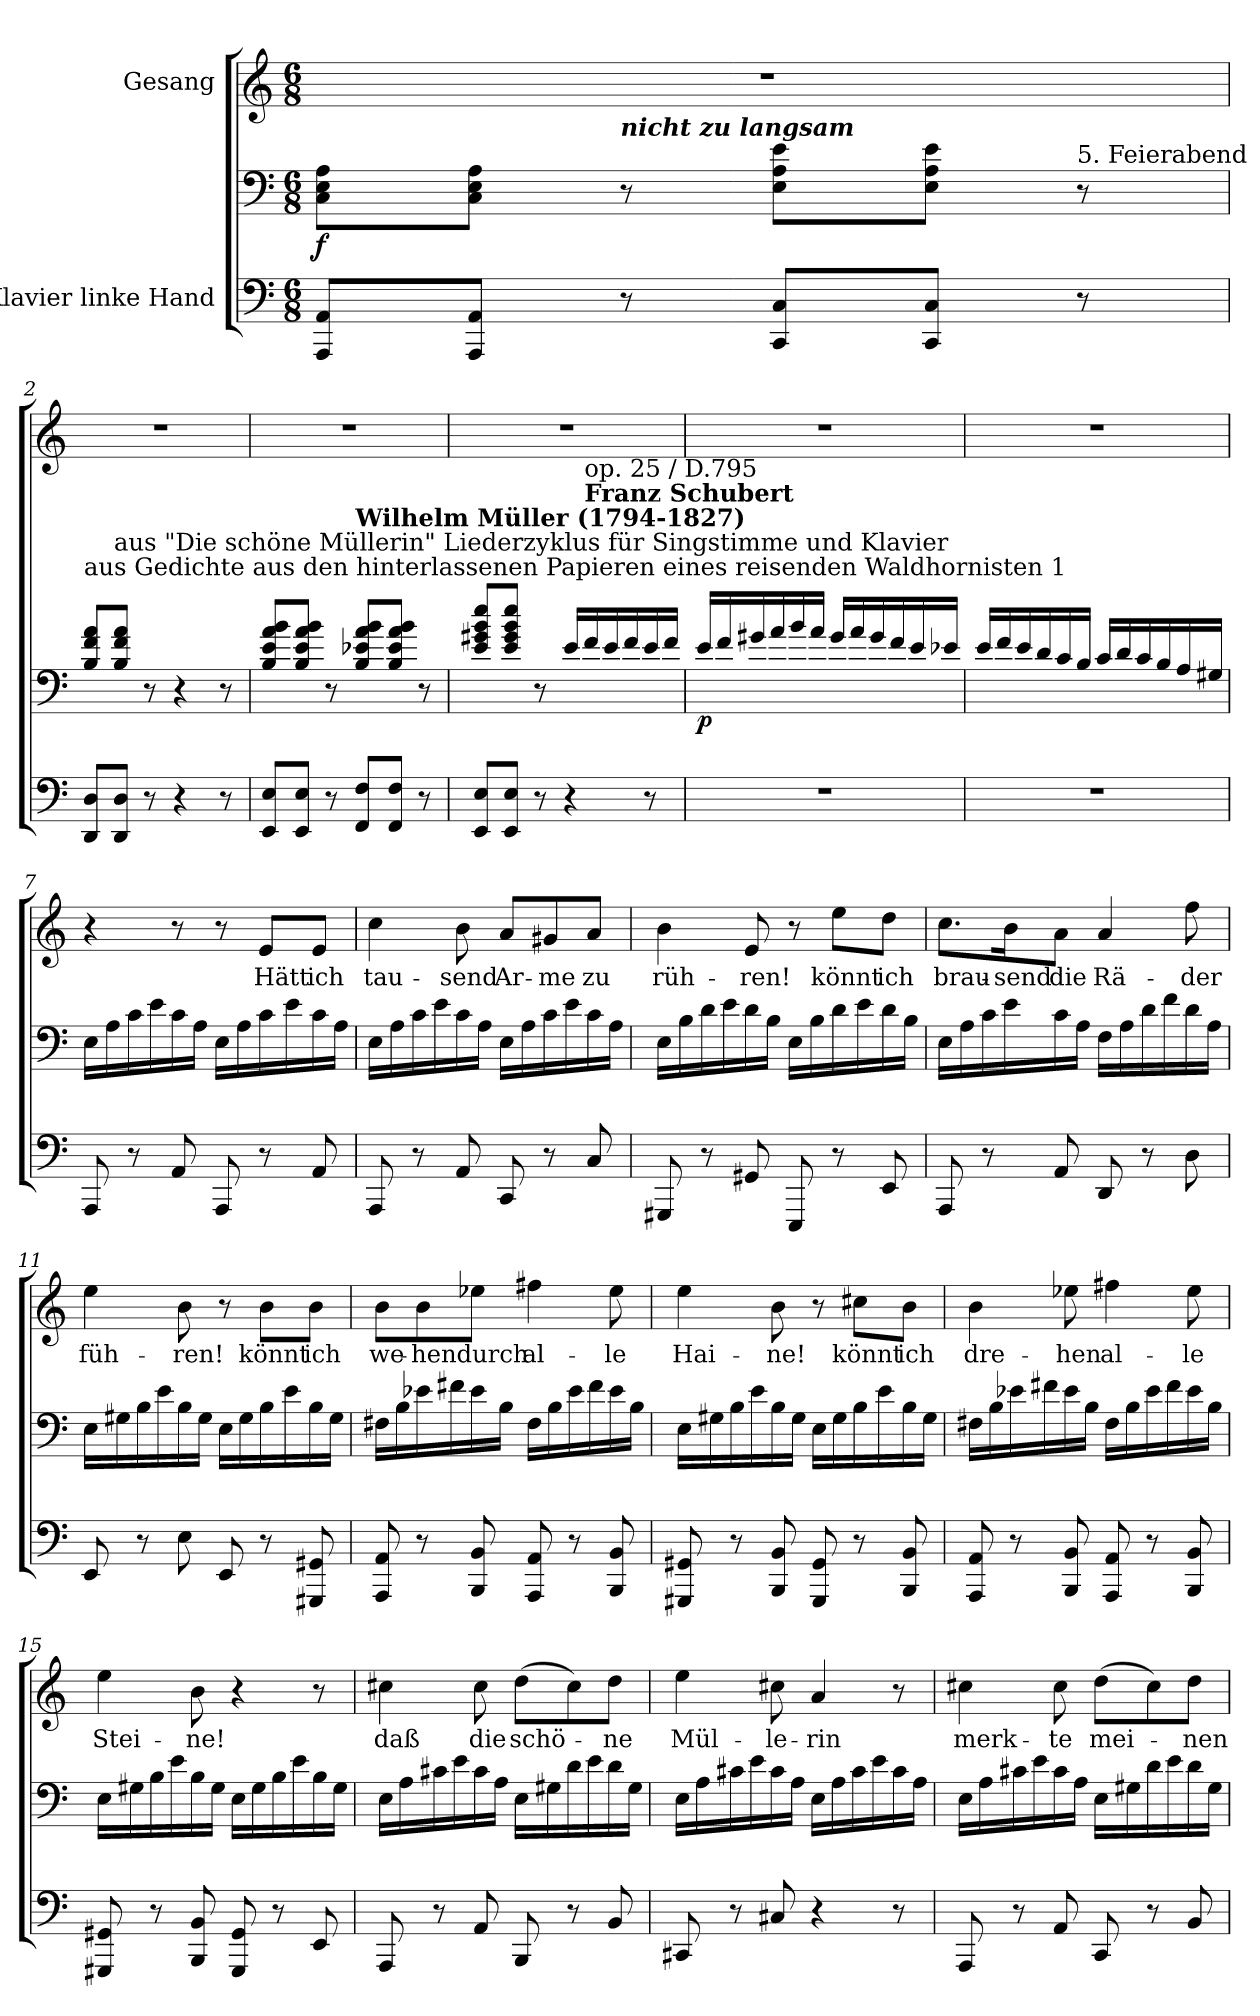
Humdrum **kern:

**kern	**kern	**dynam	**kern	**text
*part2	*part2	*part2	*part1	*part1
*staff3	*staff2	*staff2/3	*staff1	*staff1
*I"Klavier linke Hand	*	*	*I"Gesang	*
*clefF4	*clefF4	*	*clefG2	*
*k[]	*k[]	*	*k[]	*
*M6/8	*M6/8	*	*M6/8	*
=1	=1	=1	=1	=1
!	!	!LO:DY:b	!	!
8AAA/ 8AA/L	8C\ 8E\ 8A\L	f	2.r	.
8AAA/ 8AA/J	8C\ 8E\ 8A\J	.	.	.
!	!LO:TX:a:Bi:t=nicht zu langsam	!	!	!
8r	8r	.	.	.
8CC/ 8C/L	8E\ 8A\ 8e\L	.	.	.
8CC/ 8C/J	8E\ 8A\ 8e\J	.	.	.
!	!LO:TX:a:t=5. Feierabend	!	!	!
8r	8r	.	.	.
=2	=2	=2	=2	=2
!	!LO:TX:a:t=aus Gedichte aus den hinterlassenen Papieren eines reisenden Waldhornisten 1	!	!	!
8DD/ 8D/L	8B/ 8f/ 8a/L	.	2.r	.
!	!LO:TX:a:t=aus "Die schöne Müllerin" Liederzyklus für Singstimme und Klavier	!	!	!
8DD/ 8D/J	8B/ 8f/ 8a/J	.	.	.
8r	8r	.	.	.
4r	4r	.	.	.
8r	8r	.	.	.
=3	=3	=3	=3	=3
8EE/ 8E/L	8B/ 8e/ 8a/ 8b/L	.	2.r	.
8EE/ 8E/J	8B/ 8e/ 8a/ 8b/J	.	.	.
8r	8r	.	.	.
!	!LO:TX:a:B:t=Wilhelm Müller (1794-1827)	!	!	!
8FF/ 8F/L	8B/ 8e-X/ 8a/ 8b/L	.	.	.
8FF/ 8F/J	8B/ 8e-/ 8a/ 8b/J	.	.	.
8r	8r	.	.	.
!!LO:LB:g=z
=4	=4	=4	=4	=4
8EE/ 8E/L	8e/ 8g#X/ 8b/ 8ee/L	.	2.r	.
8EE/ 8E/J	8e/ 8g#/ 8b/ 8ee/J	.	.	.
8r	8r	.	.	.
4r	16e/LL	.	.	.
!	!LO:TX:a:B:t=Franz Schubert	!	!	!
!	!LO:TX:a:t=op. 25 / D.795	!	!	!
.	16f/	.	.	.
.	16e/	.	.	.
.	16f/	.	.	.
8r	16e/	.	.	.
.	16f/JJ	.	.	.
!!LO:LB:g=z
=5	=5	=5	=5	=5
!	!	!LO:DY:b	!	!
2.r	16e/LL	p	2.r	.
.	16f/	.	.	.
.	16g#X/	.	.	.
.	16a/	.	.	.
.	16b/	.	.	.
.	16a/JJ	.	.	.
.	16g#/LL	.	.	.
.	16a/	.	.	.
.	16g#/	.	.	.
.	16f/	.	.	.
.	16e/	.	.	.
.	16e-X/JJ	.	.	.
=6	=6	=6	=6	=6
2.r	16e/LL	.	2.r	.
.	16f/	.	.	.
.	16e/	.	.	.
.	16d/	.	.	.
.	16c/	.	.	.
.	16B/JJ	.	.	.
.	16c/LL	.	.	.
.	16d/	.	.	.
.	16c/	.	.	.
.	16B/	.	.	.
.	16A/	.	.	.
.	16G#X/JJ	.	.	.
!!LO:LB:g=z
=7	=7	=7	=7	=7
8AAA/	16E\LL	.	4r	.
.	16A\	.	.	.
8r	16c\	.	.	.
.	16e\	.	.	.
8AA/	16c\	.	8r	.
.	16A\JJ	.	.	.
8AAA/	16E\LL	.	8r	.
.	16A\	.	.	.
!	!	!	!	!LO:LY:b
8r	16c\	.	8e/L	Hätt
.	16e\	.	.	.
!	!	!	!	!LO:LY:b
8AA/	16c\	.	8e/J	ich
.	16A\JJ	.	.	.
=8	=8	=8	=8	=8
!	!	!	!	!LO:LY:b
8AAA/	16E\LL	.	4cc\	tau-
.	16A\	.	.	.
8r	16c\	.	.	.
.	16e\	.	.	.
!	!	!	!	!LO:LY:b
8AA/	16c\	.	8b\	send
.	16A\JJ	.	.	.
!	!	!	!	!LO:LY:b
8CC/	16E\LL	.	8a/L	Ar-
.	16A\	.	.	.
!	!	!	!	!LO:LY:b
8r	16c\	.	8g#X/	me
.	16e\	.	.	.
!	!	!	!	!LO:LY:b
8C/	16c\	.	8a/J	zu
.	16A\JJ	.	.	.
!!LO:PB:g=z
=9	=9	=9	=9	=9
!	!	!	!	!LO:LY:b
8GGG#X/	16E\LL	.	4b\	rüh-
.	16B\	.	.	.
8r	16d\	.	.	.
.	16e\	.	.	.
!	!	!	!	!LO:LY:b
8GG#X/	16d\	.	8e/	ren!
.	16B\JJ	.	.	.
8EEE/	16E\LL	.	8r	.
.	16B\	.	.	.
!	!	!	!	!LO:LY:b
8r	16d\	.	8ee\L	könnt
.	16e\	.	.	.
!	!	!	!	!LO:LY:b
8EE/	16d\	.	8dd\J	ich
.	16B\JJ	.	.	.
=10	=10	=10	=10	=10
!	!	!	!	!LO:LY:b
8AAA/	16E\LL	.	8.cc\L	brau-
.	16A\	.	.	.
8r	16c\	.	.	.
!	!	!	!	!LO:LY:b
.	16e\	.	16b\K	send
!	!	!	!	!LO:LY:b
8AA/	16c\	.	8a\J	die
.	16A\JJ	.	.	.
!	!	!	!	!LO:LY:b
8DD/	16F\LL	.	4a/	Rä-
.	16A\	.	.	.
8r	16d\	.	.	.
.	16f\	.	.	.
!	!	!	!	!LO:LY:b
8D\	16d\	.	8ff\	der
.	16A\JJ	.	.	.
!!LO:LB:g=z
=11	=11	=11	=11	=11
!	!	!	!	!LO:LY:b
8EE/	16E\LL	.	4ee\	füh-
.	16G#X\	.	.	.
8r	16B\	.	.	.
.	16e\	.	.	.
!	!	!	!	!LO:LY:b
8E\	16B\	.	8b\	ren!
.	16G#\JJ	.	.	.
8EE/	16E\LL	.	8r	.
.	16G#\	.	.	.
!	!	!	!	!LO:LY:b
8r	16B\	.	8b\L	könnt
.	16e\	.	.	.
!	!	!	!	!LO:LY:b
8GGG#X/ 8GG#X/	16B\	.	8b\J	ich
.	16G#\JJ	.	.	.
=12	=12	=12	=12	=12
!	!	!	!	!LO:LY:b
8AAA/ 8AA/	16F#X\LL	.	8b\L	we-
.	16B\	.	.	.
!	!	!	!	!LO:LY:b
8r	16e-X\	.	8b\	hen
.	16f#X\	.	.	.
!	!	!	!	!LO:LY:b
8BBB/ 8BB/	16e-\	.	8ee-X\J	durch
.	16B\JJ	.	.	.
!	!	!	!	!LO:LY:b
8AAA/ 8AA/	16F#\LL	.	4ff#X\	al-
.	16B\	.	.	.
8r	16e-\	.	.	.
.	16f#\	.	.	.
!	!	!	!	!LO:LY:b
8BBB/ 8BB/	16e-\	.	8ee-\	le
.	16B\JJ	.	.	.
!!LO:LB:g=z
=13	=13	=13	=13	=13
!	!	!	!	!LO:LY:b
8GGG#X/ 8GG#X/	16E\LL	.	4ee\	Hai-
.	16G#X\	.	.	.
8r	16B\	.	.	.
.	16e\	.	.	.
!	!	!	!	!LO:LY:b
8BBB/ 8BB/	16B\	.	8b\	ne!
.	16G#\JJ	.	.	.
8GGG#/ 8GG#/	16E\LL	.	8r	.
.	16G#\	.	.	.
!	!	!	!	!LO:LY:b
8r	16B\	.	8cc#X\L	könnt
.	16e\	.	.	.
!	!	!	!	!LO:LY:b
8BBB/ 8BB/	16B\	.	8b\J	ich
.	16G#\JJ	.	.	.
=14	=14	=14	=14	=14
!	!	!	!	!LO:LY:b
8AAA/ 8AA/	16F#X\LL	.	4b\	dre-
.	16B\	.	.	.
8r	16e-X\	.	.	.
.	16f#X\	.	.	.
!	!	!	!	!LO:LY:b
8BBB/ 8BB/	16e-\	.	8ee-X\	hen
.	16B\JJ	.	.	.
!	!	!	!	!LO:LY:b
8AAA/ 8AA/	16F#\LL	.	4ff#X\	al-
.	16B\	.	.	.
8r	16e-\	.	.	.
.	16f#\	.	.	.
!	!	!	!	!LO:LY:b
8BBB/ 8BB/	16e-\	.	8ee-\	le
.	16B\JJ	.	.	.
!!LO:LB:g=z
=15	=15	=15	=15	=15
!	!	!	!	!LO:LY:b
8GGG#X/ 8GG#X/	16E\LL	.	4ee\	Stei-
.	16G#X\	.	.	.
8r	16B\	.	.	.
.	16e\	.	.	.
!	!	!	!	!LO:LY:b
8BBB/ 8BB/	16B\	.	8b\	ne!
.	16G#\JJ	.	.	.
8GGG#/ 8GG#/	16E\LL	.	4r	.
.	16G#\	.	.	.
8r	16B\	.	.	.
.	16e\	.	.	.
8EE/	16B\	.	8r	.
.	16G#\JJ	.	.	.
=16	=16	=16	=16	=16
!	!	!	!	!LO:LY:b
8AAA/	16E\LL	.	4cc#X\	daß
.	16A\	.	.	.
8r	16c#X\	.	.	.
.	16e\	.	.	.
!	!	!	!	!LO:LY:b
8AA/	16c#\	.	8cc#\	die
.	16A\JJ	.	.	.
!	!	!	!	!LO:LY:b
8BBB/	16E\LL	.	(8dd\L	schö-
.	16G#X\	.	.	.
8r	16d\	.	8cc#\)	.
.	16e\	.	.	.
!	!	!	!	!LO:LY:b
8BB/	16d\	.	8dd\J	ne
.	16G#\JJ	.	.	.
!!LO:LB:g=z
=17	=17	=17	=17	=17
!	!	!	!	!LO:LY:b
8CC#X/	16E\LL	.	4ee\	Mül-
.	16A\	.	.	.
8r	16c#X\	.	.	.
.	16e\	.	.	.
!	!	!	!	!LO:LY:b
8C#X/	16c#\	.	8cc#X\	le-
.	16A\JJ	.	.	.
!	!	!	!	!LO:LY:b
4r	16E\LL	.	4a/	rin
.	16A\	.	.	.
.	16c#\	.	.	.
.	16e\	.	.	.
8r	16c#\	.	8r	.
.	16A\JJ	.	.	.
=18	=18	=18	=18	=18
!	!	!	!	!LO:LY:b
8AAA/	16E\LL	.	4cc#X\	merk-
.	16A\	.	.	.
8r	16c#X\	.	.	.
.	16e\	.	.	.
!	!	!	!	!LO:LY:b
8AA/	16c#\	.	8cc#\	te
.	16A\JJ	.	.	.
!	!	!	!	!LO:LY:b
8CC/	16E\LL	.	(8dd\L	mei-
.	16G#X\	.	.	.
8r	16d\	.	8cc#\)	.
.	16e\	.	.	.
!	!	!	!	!LO:LY:b
8BB/	16d\	.	8dd\J	nen
.	16G#\JJ	.	.	.
=	=	=	=	=
*-	*-	*-	*-	*-
